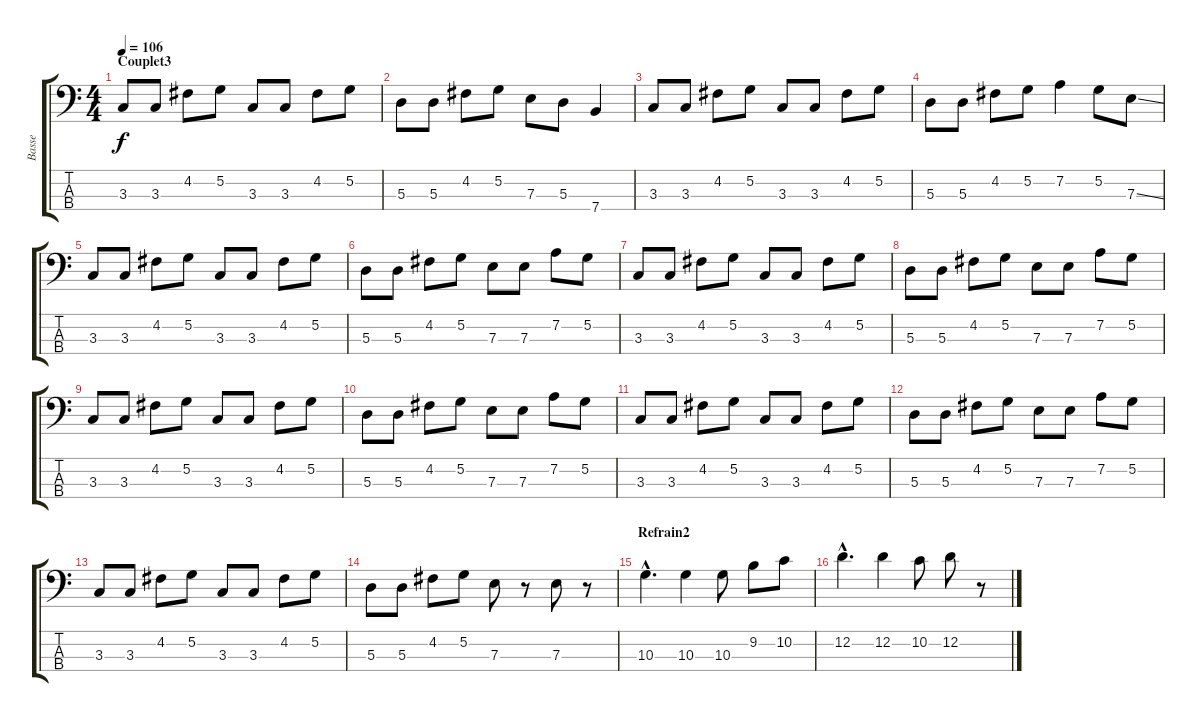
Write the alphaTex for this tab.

\track ("Basse" "Basse") {instrument electricbassfinger}
\staff {score tabs}
\tuning (G2 D2 A1 E1) {hide}
\ts (4 4)
\section ("" "Couplet3")
\tempo 106
\clef f4
\ks c
3.3.8{dy f} 3.3.8 4.2.8 5.2.8 3.3.8 3.3.8 4.2.8 5.2.8 |
5.3.8 5.3.8 4.2.8 5.2.8 7.3.8 5.3.8 7.4.4 |
3.3.8 3.3.8 4.2.8 5.2.8 3.3.8 3.3.8 4.2.8 5.2.8 |
5.3.8 5.3.8 4.2.8 5.2.8 7.2.4 5.2.8 7.3{ss}.8 |
3.3.8 3.3.8 4.2.8 5.2.8 3.3.8 3.3.8 4.2.8 5.2.8 |
5.3.8 5.3.8 4.2.8 5.2.8 7.3.8 7.3.8 7.2.8 5.2.8 |
3.3.8 3.3.8 4.2.8 5.2.8 3.3.8 3.3.8 4.2.8 5.2.8 |
5.3.8 5.3.8 4.2.8 5.2.8 7.3.8 7.3.8 7.2.8 5.2.8 |
3.3.8 3.3.8 4.2.8 5.2.8 3.3.8 3.3.8 4.2.8 5.2.8 |
5.3.8 5.3.8 4.2.8 5.2.8 7.3.8 7.3.8 7.2.8 5.2.8 |
3.3.8 3.3.8 4.2.8 5.2.8 3.3.8 3.3.8 4.2.8 5.2.8 |
5.3.8 5.3.8 4.2.8 5.2.8 7.3.8 7.3.8 7.2.8 5.2.8 |
3.3.8 3.3.8 4.2.8 5.2.8 3.3.8 3.3.8 4.2.8 5.2.8 |
5.3.8 5.3.8 4.2.8 5.2.8 7.3.8 r.8 7.3.8 r.8 |
\section ("" "Refrain2")
10.3{hac}.4{d} 10.3.4 10.3.8 9.2.8 10.2.8 |
12.2{hac}.4{d} 12.2.4 10.2.8 12.2.8 r.8
